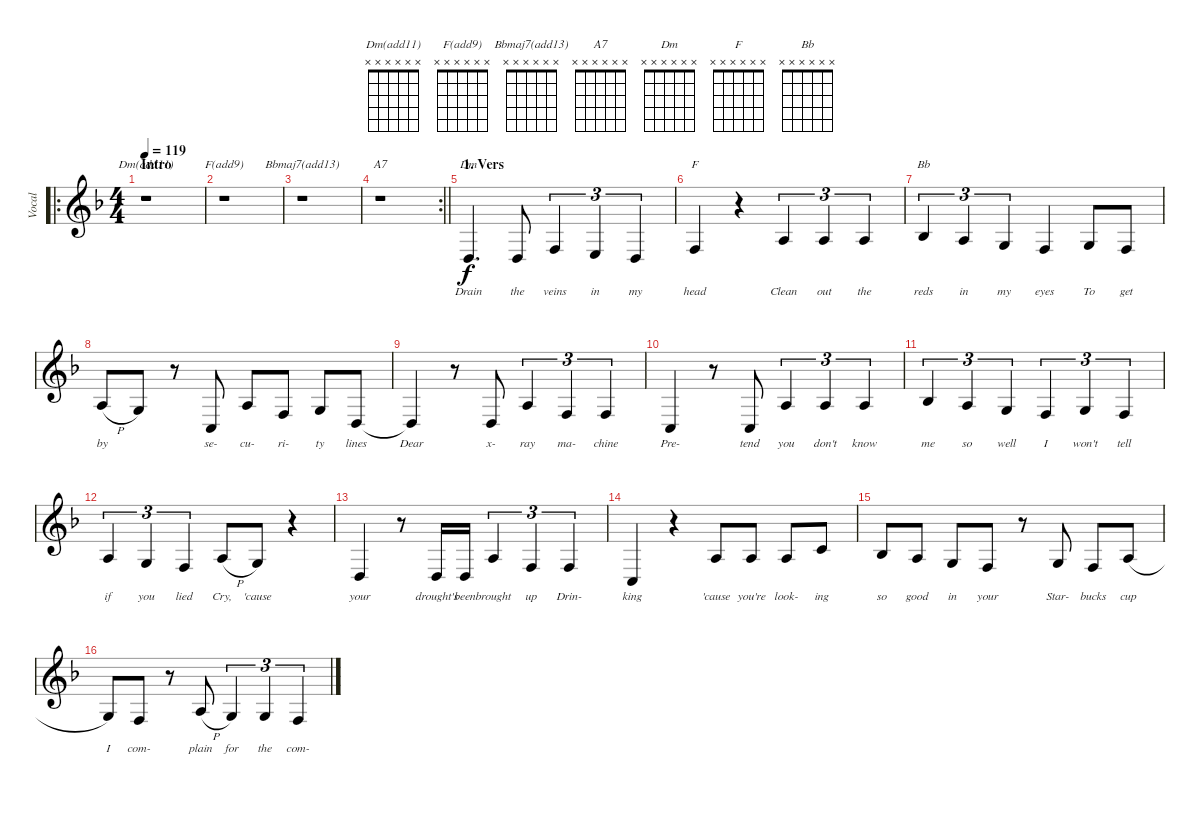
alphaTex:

\track ("Vocal" "Vocal") {instrument synthbrass1}
\staff {score}
\tuning (Eb4 Bb3 Gb3 Db3 Ab2 D2) {hide}
\chord ("Dm(add11)" x x x x x x)
\chord ("F(add9)" x x x x x x)
\chord ("Bbmaj7(add13)" x x x x x x)
\chord ("A7" x x x x x x)
\chord ("Dm" x x x x x x)
\chord ("F" x x x x x x)
\chord ("Bb" x x x x x x)
\ro
\ts (4 4)
\section ("" "Intro")
\tempo 119
\clef g2
\ks dminor
r.1{ch "Dm(add11)" dy f instrument synthbrass1} |
r.1{ch "F(add9)"} |
r.1{ch "Bbmaj7(add13)"} |
\rc 2
\barLineRight lightlight
r.1{ch "A7"} |
\section ("" "1. Vers")
6.5.4{d ch "Dm" lyrics (0 "Drain") lyrics (1 "") lyrics (2 "") lyrics (3 "") lyrics (4 "")} 6.5.8{lyrics (0 "the") lyrics (1 "") lyrics (2 "") lyrics (3 "") lyrics (4 "")} 4.4.4{tu (3 2) lyrics (0 "veins") lyrics (1 "") lyrics (2 "") lyrics (3 "") lyrics (4 "")} 3.4.4{tu (3 2) lyrics (0 "in") lyrics (1 "") lyrics (2 "") lyrics (3 "") lyrics (4 "")} 6.5.4{tu (3 2) lyrics (0 "my") lyrics (1 "") lyrics (2 "") lyrics (3 "") lyrics (4 "")} |
4.4.4{ch "F" lyrics (0 "head") lyrics (1 "") lyrics (2 "") lyrics (3 "") lyrics (4 "")} r.4 3.3.4{tu (3 2) lyrics (0 "Clean") lyrics (1 "") lyrics (2 "") lyrics (3 "") lyrics (4 "")} 3.3.4{tu (3 2) lyrics (0 "out") lyrics (1 "") lyrics (2 "") lyrics (3 "") lyrics (4 "")} 3.3.4{tu (3 2) lyrics (0 "the") lyrics (1 "") lyrics (2 "") lyrics (3 "") lyrics (4 "")} |
4.3.4{tu (3 2) ch "Bb" lyrics (0 "reds") lyrics (1 "") lyrics (2 "") lyrics (3 "") lyrics (4 "") beam Up} 3.3.4{tu (3 2) lyrics (0 "in") lyrics (1 "") lyrics (2 "") lyrics (3 "") lyrics (4 "") beam Up} 1.3.4{tu (3 2) lyrics (0 "my") lyrics (1 "") lyrics (2 "") lyrics (3 "") lyrics (4 "") beam Up} 4.4.4{lyrics (0 "eyes") lyrics (1 "") lyrics (2 "") lyrics (3 "") lyrics (4 "")} 1.3.8{lyrics (0 "To") lyrics (1 "") lyrics (2 "") lyrics (3 "") lyrics (4 "")} 4.4.8{lyrics (0 "get") lyrics (1 "") lyrics (2 "") lyrics (3 "") lyrics (4 "")} |
3.3{h}.8{lyrics (0 "by") lyrics (1 "") lyrics (2 "") lyrics (3 "") lyrics (4 "")} 1.3.8{lyrics (0 "") lyrics (1 "") lyrics (2 "") lyrics (3 "") lyrics (4 "")} r.8 4.5.8{lyrics (0 "se-") lyrics (1 "") lyrics (2 "") lyrics (3 "") lyrics (4 "")} 3.3.8{lyrics (0 "cu-") lyrics (1 "") lyrics (2 "") lyrics (3 "") lyrics (4 "")} 4.4.8{lyrics (0 "ri-") lyrics (1 "") lyrics (2 "") lyrics (3 "") lyrics (4 "")} 1.3.8{lyrics (0 "ty") lyrics (1 "") lyrics (2 "") lyrics (3 "") lyrics (4 "")} 1.4.8{lyrics (0 "lines") lyrics (1 "") lyrics (2 "") lyrics (3 "") lyrics (4 "")} |
1.4{t}.4{lyrics (0 "Dear") lyrics (1 "") lyrics (2 "") lyrics (3 "") lyrics (4 "")} r.8 1.4.8{lyrics (0 "x-") lyrics (1 "") lyrics (2 "") lyrics (3 "") lyrics (4 "")} 3.3.4{tu (3 2) lyrics (0 "ray") lyrics (1 "") lyrics (2 "") lyrics (3 "") lyrics (4 "")} 4.4.4{tu (3 2) lyrics (0 "ma-") lyrics (1 "") lyrics (2 "") lyrics (3 "") lyrics (4 "")} 4.4.4{tu (3 2) lyrics (0 "chine") lyrics (1 "") lyrics (2 "") lyrics (3 "") lyrics (4 "")} |
4.5.4{lyrics (0 "Pre-") lyrics (1 "") lyrics (2 "") lyrics (3 "") lyrics (4 "")} r.8 4.5.8{lyrics (0 "tend") lyrics (1 "") lyrics (2 "") lyrics (3 "") lyrics (4 "")} 3.3.4{tu (3 2) lyrics (0 "you") lyrics (1 "") lyrics (2 "") lyrics (3 "") lyrics (4 "")} 3.3.4{tu (3 2) lyrics (0 "don't") lyrics (1 "") lyrics (2 "") lyrics (3 "") lyrics (4 "")} 3.3.4{tu (3 2) lyrics (0 "know") lyrics (1 "") lyrics (2 "") lyrics (3 "") lyrics (4 "")} |
4.3.4{tu (3 2) lyrics (0 "me") lyrics (1 "") lyrics (2 "") lyrics (3 "") lyrics (4 "") beam Up} 3.3.4{tu (3 2) lyrics (0 "so") lyrics (1 "") lyrics (2 "") lyrics (3 "") lyrics (4 "") beam Up} 1.3.4{tu (3 2) lyrics (0 "well") lyrics (1 "") lyrics (2 "") lyrics (3 "") lyrics (4 "") beam Up} 4.4.4{tu (3 2) lyrics (0 "I") lyrics (1 "") lyrics (2 "") lyrics (3 "") lyrics (4 "")} 1.3.4{tu (3 2) lyrics (0 "won't") lyrics (1 "") lyrics (2 "") lyrics (3 "") lyrics (4 "")} 4.4.4{tu (3 2) lyrics (0 "tell") lyrics (1 "") lyrics (2 "") lyrics (3 "") lyrics (4 "")} |
3.3.4{tu (3 2) lyrics (0 "if") lyrics (1 "") lyrics (2 "") lyrics (3 "") lyrics (4 "")} 1.3.4{tu (3 2) lyrics (0 "you") lyrics (1 "") lyrics (2 "") lyrics (3 "") lyrics (4 "")} 4.4.4{tu (3 2) lyrics (0 "lied") lyrics (1 "") lyrics (2 "") lyrics (3 "") lyrics (4 "")} 3.3{h}.8{lyrics (0 "Cry,") lyrics (1 "") lyrics (2 "") lyrics (3 "") lyrics (4 "")} 1.3.8{lyrics (0 "'cause") lyrics (1 "") lyrics (2 "") lyrics (3 "") lyrics (4 "")} r.4 |
1.4.4{lyrics (0 "your") lyrics (1 "") lyrics (2 "") lyrics (3 "") lyrics (4 "")} r.8 1.4.16{lyrics (0 "drought's") lyrics (1 "") lyrics (2 "") lyrics (3 "") lyrics (4 "")} 1.4.16{lyrics (0 "been") lyrics (1 "") lyrics (2 "") lyrics (3 "") lyrics (4 "")} 3.3.4{tu (3 2) lyrics (0 "brought") lyrics (1 "") lyrics (2 "") lyrics (3 "") lyrics (4 "")} 4.4.4{tu (3 2) lyrics (0 "up") lyrics (1 "") lyrics (2 "") lyrics (3 "") lyrics (4 "")} 4.4.4{tu (3 2) lyrics (0 "Drin-") lyrics (1 "") lyrics (2 "") lyrics (3 "") lyrics (4 "")} |
4.5.4{lyrics (0 "king") lyrics (1 "") lyrics (2 "") lyrics (3 "") lyrics (4 "")} r.4 3.3.8{lyrics (0 "'cause") lyrics (1 "") lyrics (2 "") lyrics (3 "") lyrics (4 "")} 3.3.8{lyrics (0 "you're") lyrics (1 "") lyrics (2 "") lyrics (3 "") lyrics (4 "")} 3.3.8{lyrics (0 "look-") lyrics (1 "") lyrics (2 "") lyrics (3 "") lyrics (4 "") beam Up} 2.2.8{lyrics (0 "ing") lyrics (1 "") lyrics (2 "") lyrics (3 "") lyrics (4 "") beam Up} |
4.3.8{lyrics (0 "so") lyrics (1 "") lyrics (2 "") lyrics (3 "") lyrics (4 "") beam Up} 3.3.8{lyrics (0 "good") lyrics (1 "") lyrics (2 "") lyrics (3 "") lyrics (4 "") beam Up} 1.3.8{lyrics (0 "in") lyrics (1 "") lyrics (2 "") lyrics (3 "") lyrics (4 "")} 4.4.8{lyrics (0 "your") lyrics (1 "") lyrics (2 "") lyrics (3 "") lyrics (4 "")} r.8 1.3.8{lyrics (0 "Star-") lyrics (1 "") lyrics (2 "") lyrics (3 "") lyrics (4 "")} 4.4.8{lyrics (0 "bucks") lyrics (1 "") lyrics (2 "") lyrics (3 "") lyrics (4 "")} 3.3{h}.8{lyrics (0 "cup") lyrics (1 "") lyrics (2 "") lyrics (3 "") lyrics (4 "")} |
1.3.8{lyrics (0 "I") lyrics (1 "") lyrics (2 "") lyrics (3 "") lyrics (4 "")} 4.4.8{lyrics (0 "com-") lyrics (1 "") lyrics (2 "") lyrics (3 "") lyrics (4 "")} r.8 3.3{h}.8{lyrics (0 "plain") lyrics (1 "") lyrics (2 "") lyrics (3 "") lyrics (4 "")} 1.3.4{tu (3 2) lyrics (0 "for") lyrics (1 "") lyrics (2 "") lyrics (3 "") lyrics (4 "")} 1.3.4{tu (3 2) lyrics (0 "the") lyrics (1 "") lyrics (2 "") lyrics (3 "") lyrics (4 "")} 4.4.4{tu (3 2) lyrics (0 "com-") lyrics (1 "") lyrics (2 "") lyrics (3 "") lyrics (4 "")}
